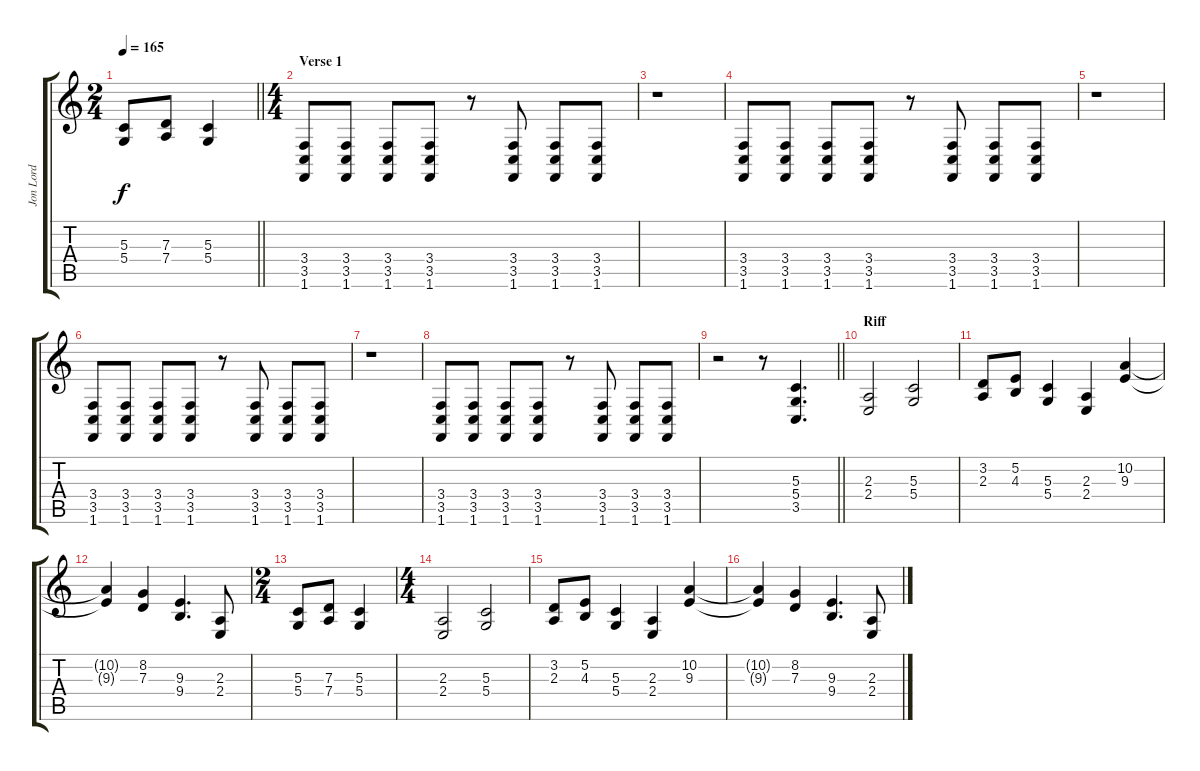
\track ("Jon Lord" "Jon Lord") {instrument rockorgan}
\staff {score tabs}
\tuning (E4 B3 G3 D3 A2 E2) {hide}
\ts (2 4)
\tempo 165
\clef g2
\barLineRight lightlight
\ks c
(5.3 5.4).8{dy f} (7.3 7.4).8 (5.3 5.4).4 |
\ts (4 4)
\section ("" "Verse 1")
(3.4 3.5 1.6).8 (3.4 3.5 1.6).8 (3.4 3.5 1.6).8 (3.4 3.5 1.6).8 r.8 (3.4 3.5 1.6).8 (3.4 3.5 1.6).8 (3.4 3.5 1.6).8 |
r.1 |
(3.4 3.5 1.6).8 (3.4 3.5 1.6).8 (3.4 3.5 1.6).8 (3.4 3.5 1.6).8 r.8 (3.4 3.5 1.6).8 (3.4 3.5 1.6).8 (3.4 3.5 1.6).8 |
r.1 |
(3.4 3.5 1.6).8 (3.4 3.5 1.6).8 (3.4 3.5 1.6).8 (3.4 3.5 1.6).8 r.8 (3.4 3.5 1.6).8 (3.4 3.5 1.6).8 (3.4 3.5 1.6).8 |
r.1 |
(3.4 3.5 1.6).8 (3.4 3.5 1.6).8 (3.4 3.5 1.6).8 (3.4 3.5 1.6).8 r.8 (3.4 3.5 1.6).8 (3.4 3.5 1.6).8 (3.4 3.5 1.6).8 |
\barLineRight lightlight
r.2 r.8 (5.3 5.4 3.5).4{d} |
\section ("" "Riff")
(2.3 2.4).2 (5.3 5.4).2 |
(3.2 2.3).8 (5.2 4.3).8 (5.3 5.4).4 (2.3 2.4).4 (10.2 9.3).4 |
(10.2{t} 9.3{t}).4 (8.2 7.3).4 (9.3 9.4).4{d} (2.3 2.4).8 |
\ts (2 4)
(5.3 5.4).8 (7.3 7.4).8 (5.3 5.4).4 |
\ts (4 4)
(2.3 2.4).2 (5.3 5.4).2 |
(3.2 2.3).8 (5.2 4.3).8 (5.3 5.4).4 (2.3 2.4).4 (10.2 9.3).4 |
(10.2{t} 9.3{t}).4 (8.2 7.3).4 (9.3 9.4).4{d} (2.3 2.4).8
